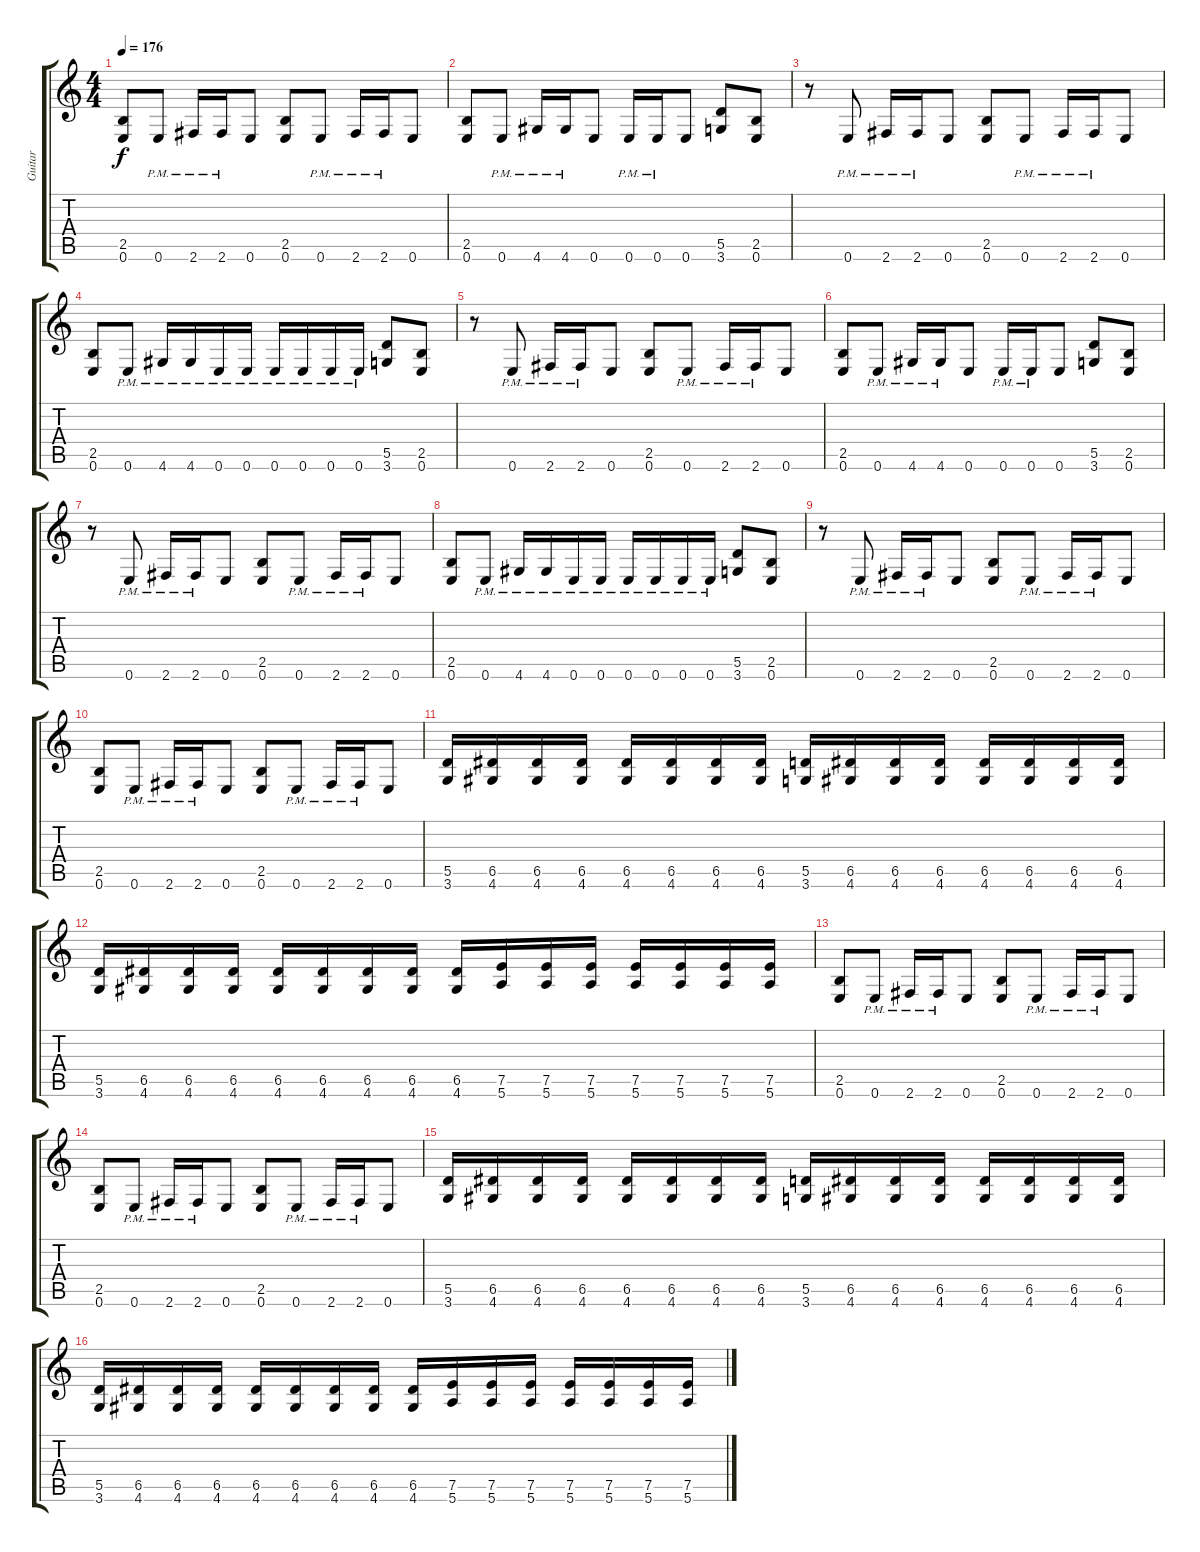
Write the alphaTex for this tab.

\track ("Guitar" "Guitar") {instrument distortionguitar}
\staff {score tabs}
\tuning (E4 B3 G3 D3 A2 E2) {hide}
\ts (4 4)
\tempo 176
\clef g2
\ks c
(2.5 0.6).8{dy f} 0.6{pm}.8 2.6{pm}.16 2.6{pm}.16 0.6.8 (2.5 0.6).8 0.6{pm}.8 2.6{pm}.16 2.6{pm}.16 0.6.8 |
(2.5 0.6).8 0.6{pm}.8 4.6{pm}.16 4.6{pm}.16 0.6.8 0.6{pm}.16 0.6{pm}.16 0.6.8 (5.5 3.6).8 (2.5 0.6).8 |
r.8 0.6{pm}.8 2.6{pm}.16 2.6{pm}.16 0.6.8 (2.5 0.6).8 0.6{pm}.8 2.6{pm}.16 2.6{pm}.16 0.6.8 |
(2.5 0.6).8 0.6{pm}.8 4.6{pm}.16 4.6{pm}.16 0.6{pm}.16 0.6{pm}.16 0.6{pm}.16 0.6{pm}.16 0.6{pm}.16 0.6{pm}.16 (5.5 3.6).8 (2.5 0.6).8 |
r.8 0.6{pm}.8 2.6{pm}.16 2.6{pm}.16 0.6.8 (2.5 0.6).8 0.6{pm}.8 2.6{pm}.16 2.6{pm}.16 0.6.8 |
(2.5 0.6).8 0.6{pm}.8 4.6{pm}.16 4.6{pm}.16 0.6.8 0.6{pm}.16 0.6{pm}.16 0.6.8 (5.5 3.6).8 (2.5 0.6).8 |
r.8 0.6{pm}.8 2.6{pm}.16 2.6{pm}.16 0.6.8 (2.5 0.6).8 0.6{pm}.8 2.6{pm}.16 2.6{pm}.16 0.6.8 |
(2.5 0.6).8 0.6{pm}.8 4.6{pm}.16 4.6{pm}.16 0.6{pm}.16 0.6{pm}.16 0.6{pm}.16 0.6{pm}.16 0.6{pm}.16 0.6{pm}.16 (5.5 3.6).8 (2.5 0.6).8 |
r.8 0.6{pm}.8 2.6{pm}.16 2.6{pm}.16 0.6.8 (2.5 0.6).8 0.6{pm}.8 2.6{pm}.16 2.6{pm}.16 0.6.8 |
(2.5 0.6).8 0.6{pm}.8 2.6{pm}.16 2.6{pm}.16 0.6.8 (2.5 0.6).8 0.6{pm}.8 2.6{pm}.16 2.6{pm}.16 0.6.8 |
(5.5 3.6).16 (6.5 4.6).16 (6.5 4.6).16 (6.5 4.6).16 (6.5 4.6).16 (6.5 4.6).16 (6.5 4.6).16 (6.5 4.6).16 (5.5 3.6).16 (6.5 4.6).16 (6.5 4.6).16 (6.5 4.6).16 (6.5 4.6).16 (6.5 4.6).16 (6.5 4.6).16 (6.5 4.6).16 |
(5.5 3.6).16 (6.5 4.6).16 (6.5 4.6).16 (6.5 4.6).16 (6.5 4.6).16 (6.5 4.6).16 (6.5 4.6).16 (6.5 4.6).16 (6.5 4.6).16 (7.5 5.6).16 (7.5 5.6).16 (7.5 5.6).16 (7.5 5.6).16 (7.5 5.6).16 (7.5 5.6).16 (7.5 5.6).16 |
(2.5 0.6).8 0.6{pm}.8 2.6{pm}.16 2.6{pm}.16 0.6.8 (2.5 0.6).8 0.6{pm}.8 2.6{pm}.16 2.6{pm}.16 0.6.8 |
(2.5 0.6).8 0.6{pm}.8 2.6{pm}.16 2.6{pm}.16 0.6.8 (2.5 0.6).8 0.6{pm}.8 2.6{pm}.16 2.6{pm}.16 0.6.8 |
(5.5 3.6).16 (6.5 4.6).16 (6.5 4.6).16 (6.5 4.6).16 (6.5 4.6).16 (6.5 4.6).16 (6.5 4.6).16 (6.5 4.6).16 (5.5 3.6).16 (6.5 4.6).16 (6.5 4.6).16 (6.5 4.6).16 (6.5 4.6).16 (6.5 4.6).16 (6.5 4.6).16 (6.5 4.6).16 |
(5.5 3.6).16 (6.5 4.6).16 (6.5 4.6).16 (6.5 4.6).16 (6.5 4.6).16 (6.5 4.6).16 (6.5 4.6).16 (6.5 4.6).16 (6.5 4.6).16 (7.5 5.6).16 (7.5 5.6).16 (7.5 5.6).16 (7.5 5.6).16 (7.5 5.6).16 (7.5 5.6).16 (7.5 5.6).16
